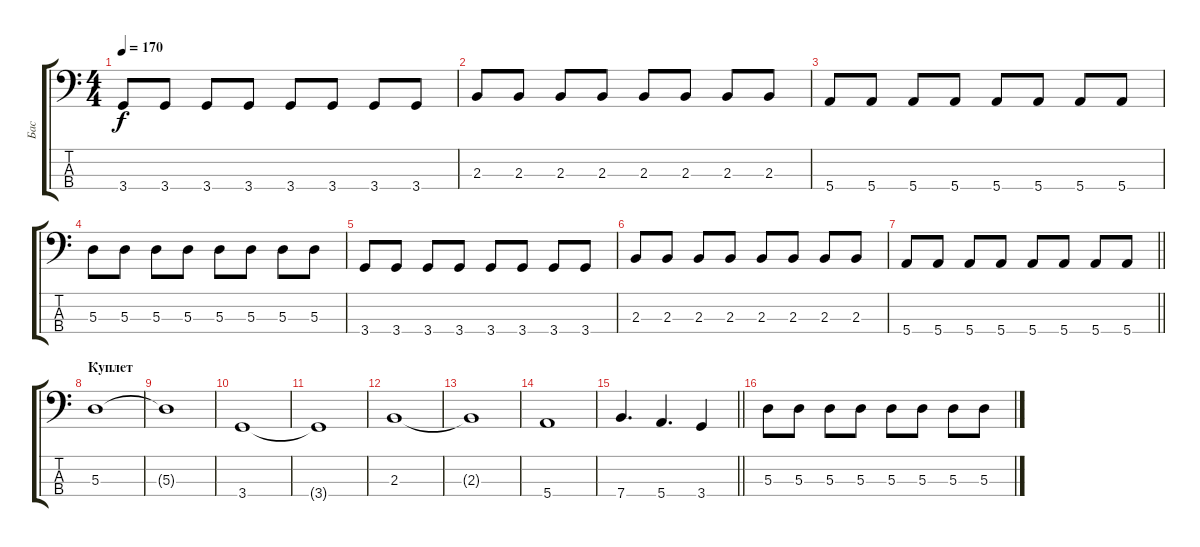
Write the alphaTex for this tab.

\track ("Бас" "Бас") {instrument electricbassfinger}
\staff {score tabs}
\tuning (G2 D2 A1 E1) {hide}
\ts (4 4)
\tempo 170
\clef f4
\ks c
3.4.8{dy f} 3.4.8 3.4.8 3.4.8 3.4.8 3.4.8 3.4.8 3.4.8 |
2.3.8 2.3.8 2.3.8 2.3.8 2.3.8 2.3.8 2.3.8 2.3.8 |
5.4.8 5.4.8 5.4.8 5.4.8 5.4.8 5.4.8 5.4.8 5.4.8 |
5.3.8 5.3.8 5.3.8 5.3.8 5.3.8 5.3.8 5.3.8 5.3.8 |
3.4.8 3.4.8 3.4.8 3.4.8 3.4.8 3.4.8 3.4.8 3.4.8 |
2.3.8 2.3.8 2.3.8 2.3.8 2.3.8 2.3.8 2.3.8 2.3.8 |
\barLineRight lightlight
5.4.8 5.4.8 5.4.8 5.4.8 5.4.8 5.4.8 5.4.8 5.4.8 |
\section ("" "Куплет")
5.3.1 |
5.3{t}.1 |
3.4.1 |
3.4{t}.1 |
2.3.1 |
2.3{t}.1 |
5.4.1 |
\barLineRight lightlight
7.4.4{d} 5.4.4{d} 3.4.4 |
5.3.8 5.3.8 5.3.8 5.3.8 5.3.8 5.3.8 5.3.8 5.3.8
